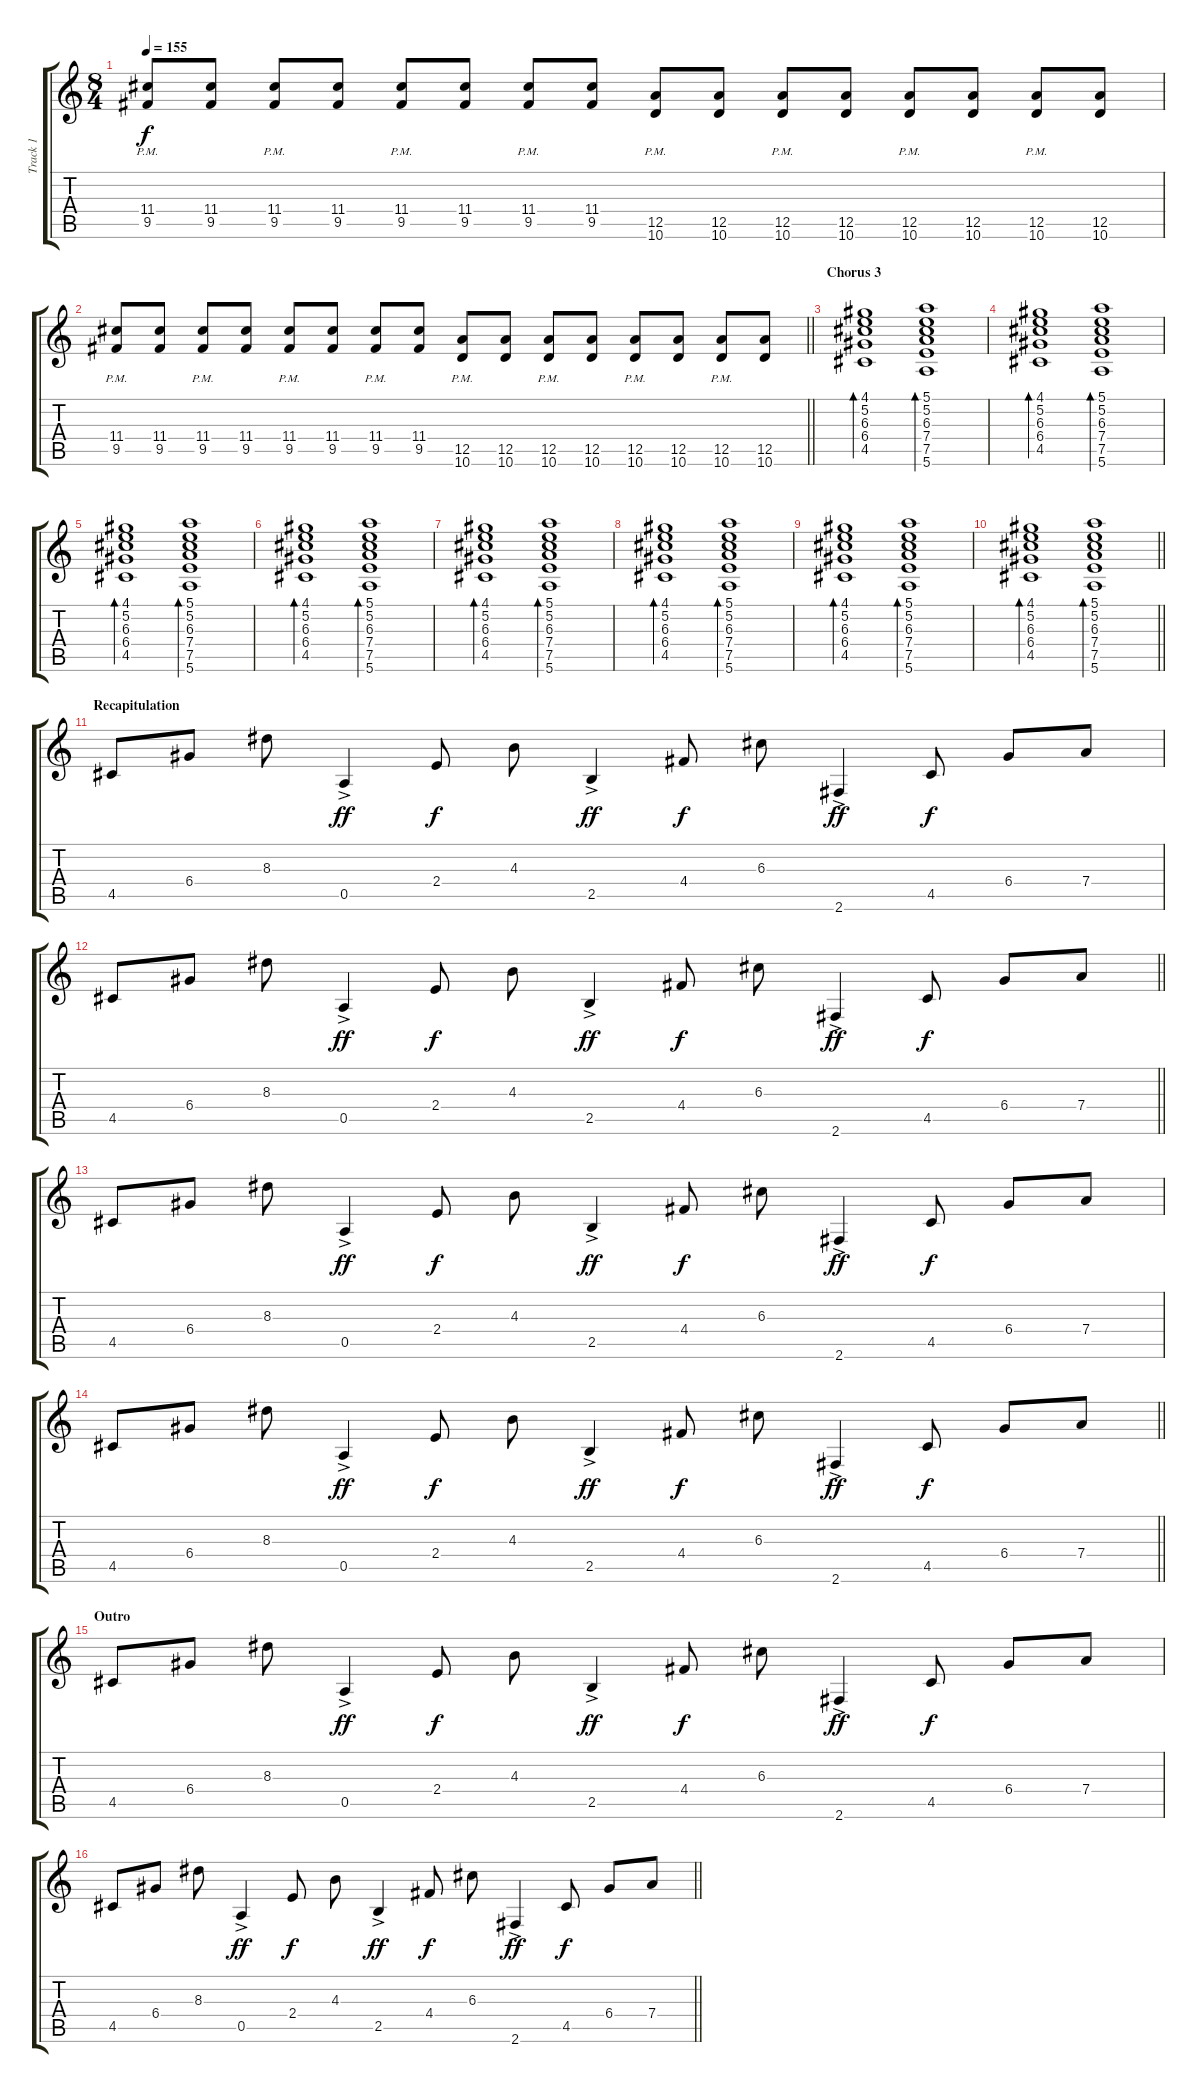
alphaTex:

\track ("Track 1" "Track 1") {instrument electricguitarclean}
\staff {score tabs}
\tuning (E4 B3 G3 D3 A2 E2) {hide}
\ts (8 4)
\tempo 155
\clef g2
\ks c
(11.4{pm} 9.5{pm}).8{dy f} (11.4 9.5).8 (11.4{pm} 9.5{pm}).8 (11.4 9.5).8 (11.4{pm} 9.5{pm}).8 (11.4 9.5).8 (11.4{pm} 9.5{pm}).8 (11.4 9.5).8 (12.5{pm} 10.6{pm}).8 (12.5 10.6).8 (12.5{pm} 10.6{pm}).8 (12.5 10.6).8 (12.5{pm} 10.6{pm}).8 (12.5 10.6).8 (12.5{pm} 10.6{pm}).8 (12.5 10.6).8 |
\barLineRight lightlight
(11.4{pm} 9.5{pm}).8 (11.4 9.5).8 (11.4{pm} 9.5{pm}).8 (11.4 9.5).8 (11.4{pm} 9.5{pm}).8 (11.4 9.5).8 (11.4{pm} 9.5{pm}).8 (11.4 9.5).8 (12.5{pm} 10.6{pm}).8 (12.5 10.6).8 (12.5{pm} 10.6{pm}).8 (12.5 10.6).8 (12.5{pm} 10.6{pm}).8 (12.5 10.6).8 (12.5{pm} 10.6{pm}).8 (12.5 10.6).8 |
\section ("" "Chorus 3")
(4.1 5.2 6.3 6.4 4.5).1{bd 240 instrument electricguitarclean} (5.1 5.2 6.3 7.4 7.5 5.6).1{bd 240} |
(4.1 5.2 6.3 6.4 4.5).1{bd 240} (5.1 5.2 6.3 7.4 7.5 5.6).1{bd 240} |
(4.1 5.2 6.3 6.4 4.5).1{bd 240} (5.1 5.2 6.3 7.4 7.5 5.6).1{bd 240} |
(4.1 5.2 6.3 6.4 4.5).1{bd 240} (5.1 5.2 6.3 7.4 7.5 5.6).1{bd 240} |
(4.1 5.2 6.3 6.4 4.5).1{bd 240} (5.1 5.2 6.3 7.4 7.5 5.6).1{bd 240} |
(4.1 5.2 6.3 6.4 4.5).1{bd 240} (5.1 5.2 6.3 7.4 7.5 5.6).1{bd 240} |
(4.1 5.2 6.3 6.4 4.5).1{bd 240} (5.1 5.2 6.3 7.4 7.5 5.6).1{bd 240} |
\barLineRight lightlight
(4.1 5.2 6.3 6.4 4.5).1{bd 240} (5.1 5.2 6.3 7.4 7.5 5.6).1{bd 240} |
\section ("" "Recapitulation")
4.5.8 6.4.8 8.3.8 0.5{ac}.4{dy ff} 2.4.8{dy f} 4.3.8 2.5{ac}.4{dy ff} 4.4.8{dy f} 6.3.8 2.6{ac}.4{dy ff} 4.5.8{dy f} 6.4.8 7.4.8 |
\barLineRight lightlight
4.5.8 6.4.8 8.3.8 0.5{ac}.4{dy ff} 2.4.8{dy f} 4.3.8 2.5{ac}.4{dy ff} 4.4.8{dy f} 6.3.8 2.6{ac}.4{dy ff} 4.5.8{dy f} 6.4.8 7.4.8 |
4.5.8 6.4.8 8.3.8 0.5{ac}.4{dy ff} 2.4.8{dy f} 4.3.8 2.5{ac}.4{dy ff} 4.4.8{dy f} 6.3.8 2.6{ac}.4{dy ff} 4.5.8{dy f} 6.4.8 7.4.8 |
\barLineRight lightlight
4.5.8 6.4.8 8.3.8 0.5{ac}.4{dy ff} 2.4.8{dy f} 4.3.8 2.5{ac}.4{dy ff} 4.4.8{dy f} 6.3.8 2.6{ac}.4{dy ff} 4.5.8{dy f} 6.4.8 7.4.8 |
\section ("" "Outro")
4.5.8 6.4.8 8.3.8 0.5{ac}.4{dy ff} 2.4.8{dy f} 4.3.8 2.5{ac}.4{dy ff} 4.4.8{dy f} 6.3.8 2.6{ac}.4{dy ff} 4.5.8{dy f} 6.4.8 7.4.8 |
\barLineRight lightlight
4.5.8 6.4.8 8.3.8 0.5{ac}.4{dy ff} 2.4.8{dy f} 4.3.8 2.5{ac}.4{dy ff} 4.4.8{dy f} 6.3.8 2.6{ac}.4{dy ff} 4.5.8{dy f} 6.4.8 7.4.8
